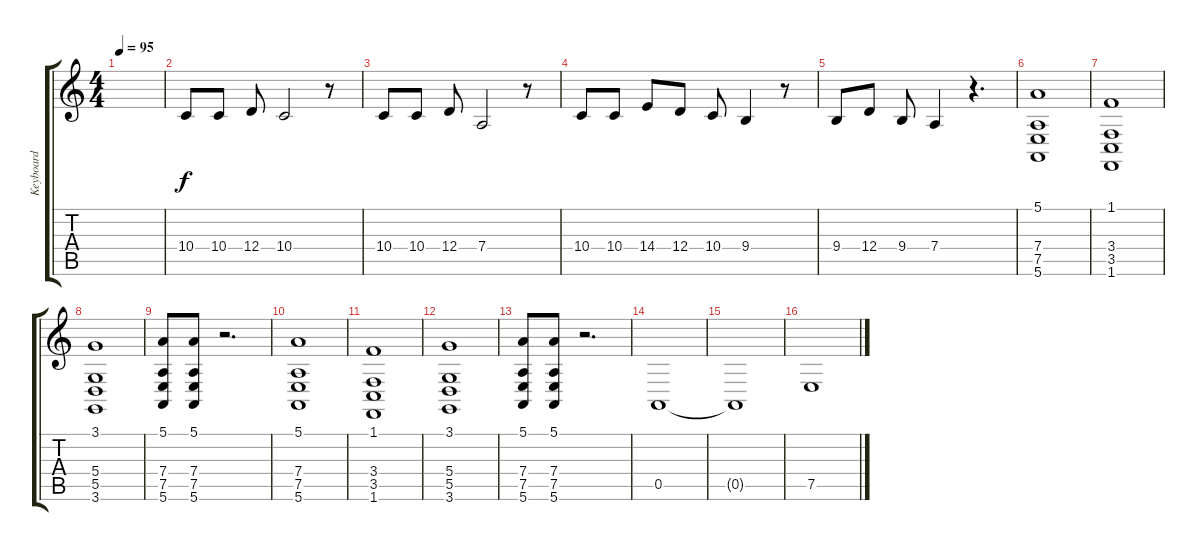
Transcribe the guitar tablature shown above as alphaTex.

\track ("Keyboard" "Keyboard") {instrument stringensemble1}
\staff {score tabs}
\tuning (E4 B3 G3 D3 A2 E2) {hide}
\ts (4 4)
\tempo 95
\clef g2
\ks c
|
10.4.8 10.4.8 12.4.8 10.4.2 r.8 |
10.4.8 10.4.8 12.4.8 7.4.2 r.8 |
10.4.8 10.4.8 14.4.8 12.4.8 10.4.8 9.4.4 r.8 |
9.4.8 12.4.8 9.4.8 7.4.4 r.4{d} |
(5.1 7.4 7.5 5.6).1 |
(1.1 3.4 3.5 1.6).1 |
(3.1 5.4 5.5 3.6).1 |
(5.1 7.4 7.5 5.6).8 (5.1 7.4 7.5 5.6).8 r.2{d} |
(5.1 7.4 7.5 5.6).1 |
(1.1 3.4 3.5 1.6).1 |
(3.1 5.4 5.5 3.6).1 |
(5.1 7.4 7.5 5.6).8 (5.1 7.4 7.5 5.6).8 r.2{d} |
0.5.1 |
0.5{t}.1 |
7.5.1
